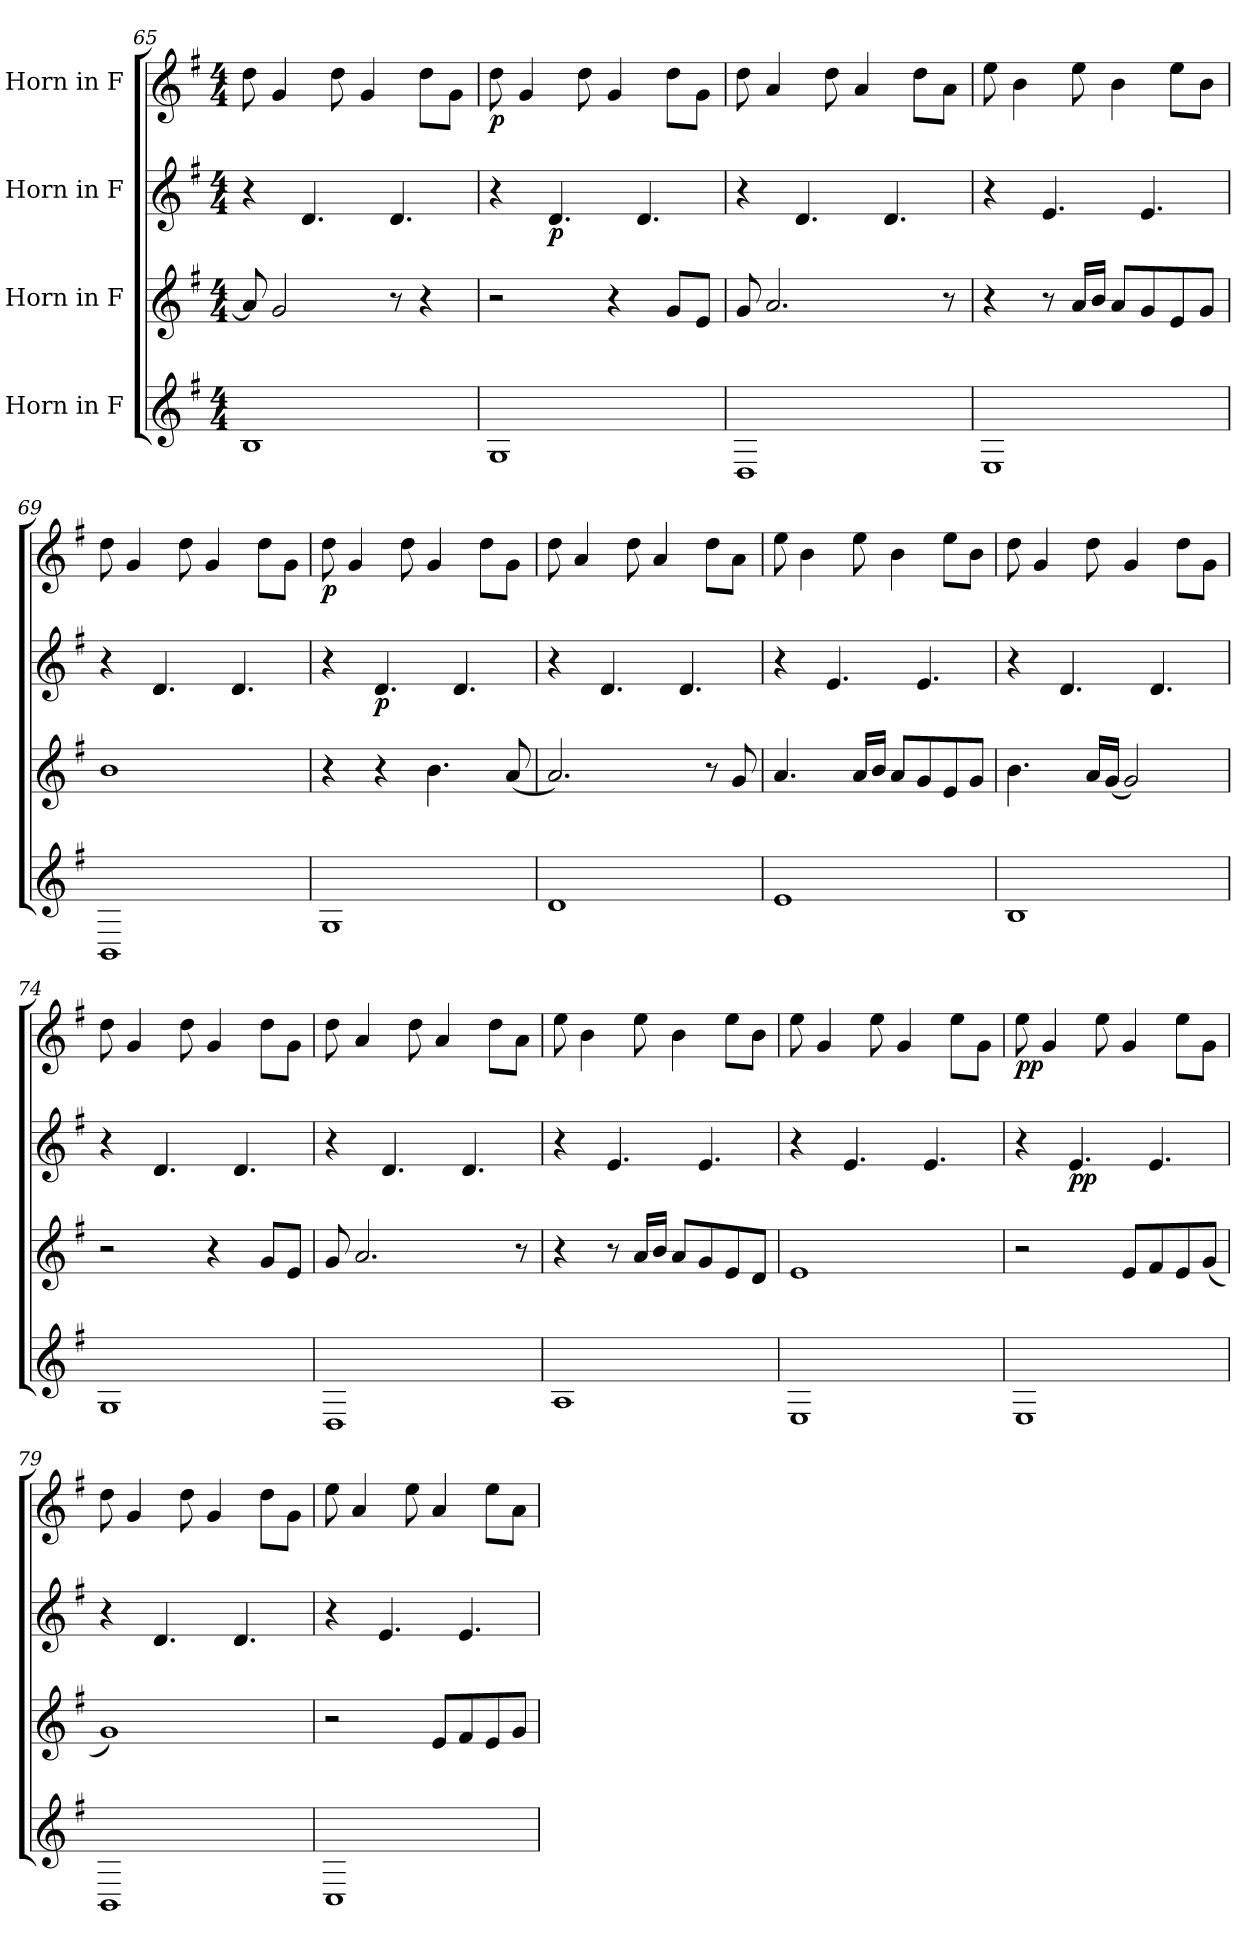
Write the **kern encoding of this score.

**kern	**kern	**kern	**dynam	**kern	**dynam
*part4	*part3	*part2	*part2	*part1	*part1
*staff4	*staff3	*staff2	*staff2	*staff1	*staff1
*I"Horn in F	*I"Horn in F	*I"Horn in F	*	*I"Horn in F	*
*clefG2	*clefG2	*clefG2	*	*clefG2	*
*ITrd4c7	*ITrd4c7	*ITrd4c7	*	*ITrd4c7	*
*k[]	*k[]	*k[]	*	*k[]	*
*M4/4	*M4/4	*M4/4	*	*M4/4	*
=65	=65	=65	=65	=65	=65
1E	8d/]	4r	.	8g\	.
.	2c/	.	.	4c/	.
.	.	4.G/	.	.	.
.	.	.	.	8g\	.
.	.	.	.	4c/	.
.	8r	4.G/	.	.	.
.	4r	.	.	8g\L	.
.	.	.	.	8c\J	.
=66	=66	=66	=66	=66	=66
!	!	!	!	!	!LO:DY:b
1C	2r	4r	.	8g\	p
.	.	.	.	4c/	.
!	!	!	!LO:DY:b	!	!
.	.	4.G/	p	.	.
.	.	.	.	8g\	.
.	4r	.	.	4c/	.
.	.	4.G/	.	.	.
.	8c/L	.	.	8g\L	.
.	8A/J	.	.	8c\J	.
!!LO:LB:g=z
=67	=67	=67	=67	=67	=67
1GG	8c/	4r	.	8g\	.
.	2.d/	.	.	4d/	.
.	.	4.G/	.	.	.
.	.	.	.	8g\	.
.	.	.	.	4d/	.
.	.	4.G/	.	.	.
.	.	.	.	8g\L	.
.	8r	.	.	8d\J	.
=68	=68	=68	=68	=68	=68
1AA	4r	4r	.	8a\	.
.	.	.	.	4e\	.
.	8r	4.A/	.	.	.
.	16d/LL	.	.	8a\	.
.	16e/JJ	.	.	.	.
.	8d/L	.	.	4e\	.
.	8c/	4.A/	.	.	.
.	8A/	.	.	8a\L	.
.	8c/J	.	.	8e\J	.
=69	=69	=69	=69	=69	=69
1EE	1e	4r	.	8g\	.
.	.	.	.	4c/	.
.	.	4.G/	.	.	.
.	.	.	.	8g\	.
.	.	.	.	4c/	.
.	.	4.G/	.	.	.
.	.	.	.	8g\L	.
.	.	.	.	8c\J	.
=70	=70	=70	=70	=70	=70
!	!	!	!	!	!LO:DY:b
1C	4r	4r	.	8g\	p
.	.	.	.	4c/	.
!	!	!	!LO:DY:b	!	!
.	4r	4.G/	p	.	.
.	.	.	.	8g\	.
.	4.e\	.	.	4c/	.
.	.	4.G/	.	.	.
.	.	.	.	8g\L	.
.	(8d/	.	.	8c\J	.
=71	=71	=71	=71	=71	=71
1G	2.d/)	4r	.	8g\	.
.	.	.	.	4d/	.
.	.	4.G/	.	.	.
.	.	.	.	8g\	.
.	.	.	.	4d/	.
.	.	4.G/	.	.	.
.	8r	.	.	8g\L	.
.	8c/	.	.	8d\J	.
!!LO:PB:g=z
=72	=72	=72	=72	=72	=72
1A	4.d/	4r	.	8a\	.
.	.	.	.	4e\	.
.	.	4.A/	.	.	.
.	16d/LL	.	.	8a\	.
.	16e/JJ	.	.	.	.
.	8d/L	.	.	4e\	.
.	8c/	4.A/	.	.	.
.	8A/	.	.	8a\L	.
.	8c/J	.	.	8e\J	.
=73	=73	=73	=73	=73	=73
1E	4.e\	4r	.	8g\	.
.	.	.	.	4c/	.
.	.	4.G/	.	.	.
.	16d/LL	.	.	8g\	.
.	(16c/JJ	.	.	.	.
.	2c/)	.	.	4c/	.
.	.	4.G/	.	.	.
.	.	.	.	8g\L	.
.	.	.	.	8c\J	.
=74	=74	=74	=74	=74	=74
1C	2r	4r	.	8g\	.
.	.	.	.	4c/	.
.	.	4.G/	.	.	.
.	.	.	.	8g\	.
.	4r	.	.	4c/	.
.	.	4.G/	.	.	.
.	8c/L	.	.	8g\L	.
.	8A/J	.	.	8c\J	.
=75	=75	=75	=75	=75	=75
1GG	8c/	4r	.	8g\	.
.	2.d/	.	.	4d/	.
.	.	4.G/	.	.	.
.	.	.	.	8g\	.
.	.	.	.	4d/	.
.	.	4.G/	.	.	.
.	.	.	.	8g\L	.
.	8r	.	.	8d\J	.
=76	=76	=76	=76	=76	=76
1D	4r	4r	.	8a\	.
.	.	.	.	4e\	.
.	8r	4.A/	.	.	.
.	16d/LL	.	.	8a\	.
.	16e/JJ	.	.	.	.
.	8d/L	.	.	4e\	.
.	8c/	4.A/	.	.	.
.	8A/	.	.	8a\L	.
.	8G/J	.	.	8e\J	.
!!LO:LB:g=z
=77	=77	=77	=77	=77	=77
1AA	1A	4r	.	8a\	.
.	.	.	.	4c/	.
.	.	4.A/	.	.	.
.	.	.	.	8a\	.
.	.	.	.	4c/	.
.	.	4.A/	.	.	.
.	.	.	.	8a\L	.
.	.	.	.	8c\J	.
=78	=78	=78	=78	=78	=78
!	!	!	!	!	!LO:DY:b
!	!	!	!	!	!LO:DY:n=1:b
1AA	2r	4r	.	8a\	p p
.	.	.	.	4c/	.
!	!	!	!LO:DY:b	!	!
!	!	!	!LO:DY:n=1:b	!	!
.	.	4.A/	p p	.	.
.	.	.	.	8a\	.
.	8A/L	.	.	4c/	.
.	8B/	4.A/	.	.	.
.	8A/	.	.	8a\L	.
.	(8c/J	.	.	8c\J	.
=79	=79	=79	=79	=79	=79
1EE	1c)	4r	.	8g\	.
.	.	.	.	4c/	.
.	.	4.G/	.	.	.
.	.	.	.	8g\	.
.	.	.	.	4c/	.
.	.	4.G/	.	.	.
.	.	.	.	8g\L	.
.	.	.	.	8c\J	.
=80	=80	=80	=80	=80	=80
1FF	2r	4r	.	8a\	.
.	.	.	.	4d/	.
.	.	4.A/	.	.	.
.	.	.	.	8a\	.
.	8A/L	.	.	4d/	.
.	8B/	4.A/	.	.	.
.	8A/	.	.	8a\L	.
.	8c/J	.	.	8d\J	.
=	=	=	=	=	=
*-	*-	*-	*-	*-	*-
